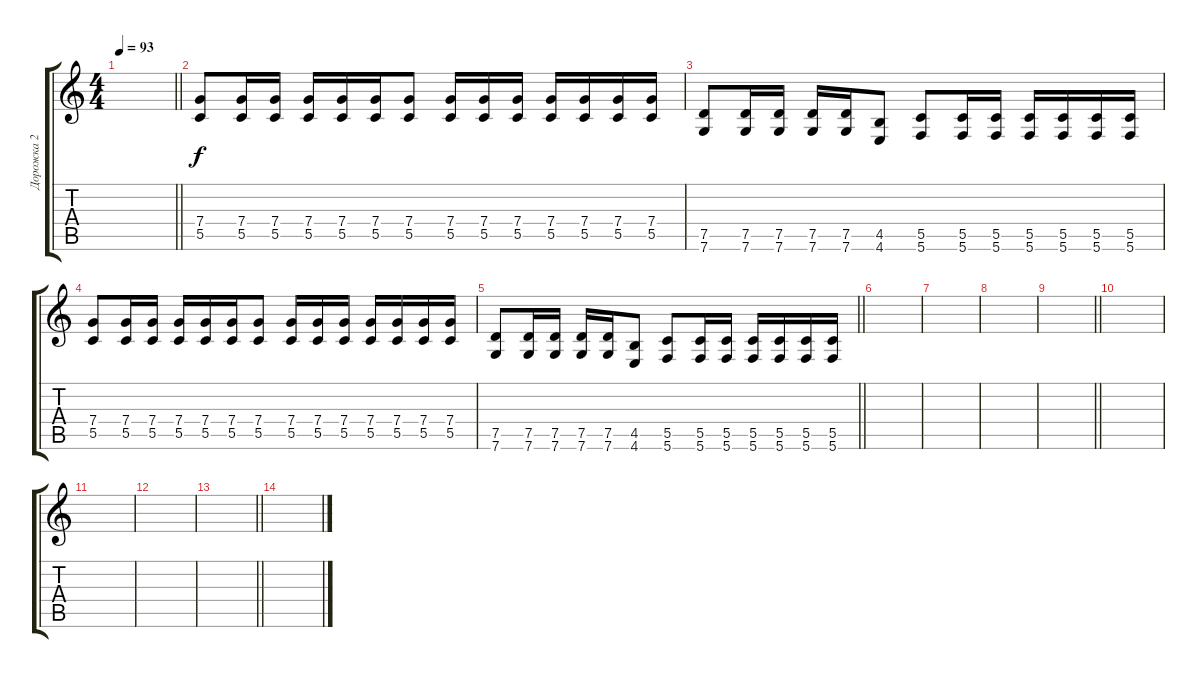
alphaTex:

\track ("Дорожка 2" "Дорожка 2") {instrument distortionguitar}
\staff {score tabs}
\tuning (D4 A3 F3 C3 G2 C2) {hide}
\ts (4 4)
\tempo 93
\clef g2
\barLineRight lightlight
\ks c
|
\section ("" "")
(7.4 5.5).8 (7.4 5.5).16 (7.4 5.5).16 (7.4 5.5).16 (7.4 5.5).16 (7.4 5.5).16 (7.4 5.5).8 (7.4 5.5).16 (7.4 5.5).16 (7.4 5.5).16 (7.4 5.5).16 (7.4 5.5).16 (7.4 5.5).16 (7.4 5.5).16 |
(7.5 7.6).8 (7.5 7.6).16 (7.5 7.6).16 (7.5 7.6).16 (7.5 7.6).16 (4.5 4.6).8 (5.5 5.6).8 (5.5 5.6).16 (5.5 5.6).16 (5.5 5.6).16 (5.5 5.6).16 (5.5 5.6).16 (5.5 5.6).16 |
(7.4 5.5).8 (7.4 5.5).16 (7.4 5.5).16 (7.4 5.5).16 (7.4 5.5).16 (7.4 5.5).16 (7.4 5.5).8 (7.4 5.5).16 (7.4 5.5).16 (7.4 5.5).16 (7.4 5.5).16 (7.4 5.5).16 (7.4 5.5).16 (7.4 5.5).16 |
\barLineRight lightlight
(7.5 7.6).8 (7.5 7.6).16 (7.5 7.6).16 (7.5 7.6).16 (7.5 7.6).16 (4.5 4.6).8 (5.5 5.6).8 (5.5 5.6).16 (5.5 5.6).16 (5.5 5.6).16 (5.5 5.6).16 (5.5 5.6).16 (5.5 5.6).16 |
\section ("" "")
|
|
|
\barLineRight lightlight
|
\section ("" "")
|
|
|
\barLineRight lightlight
|
\section ("" "")
